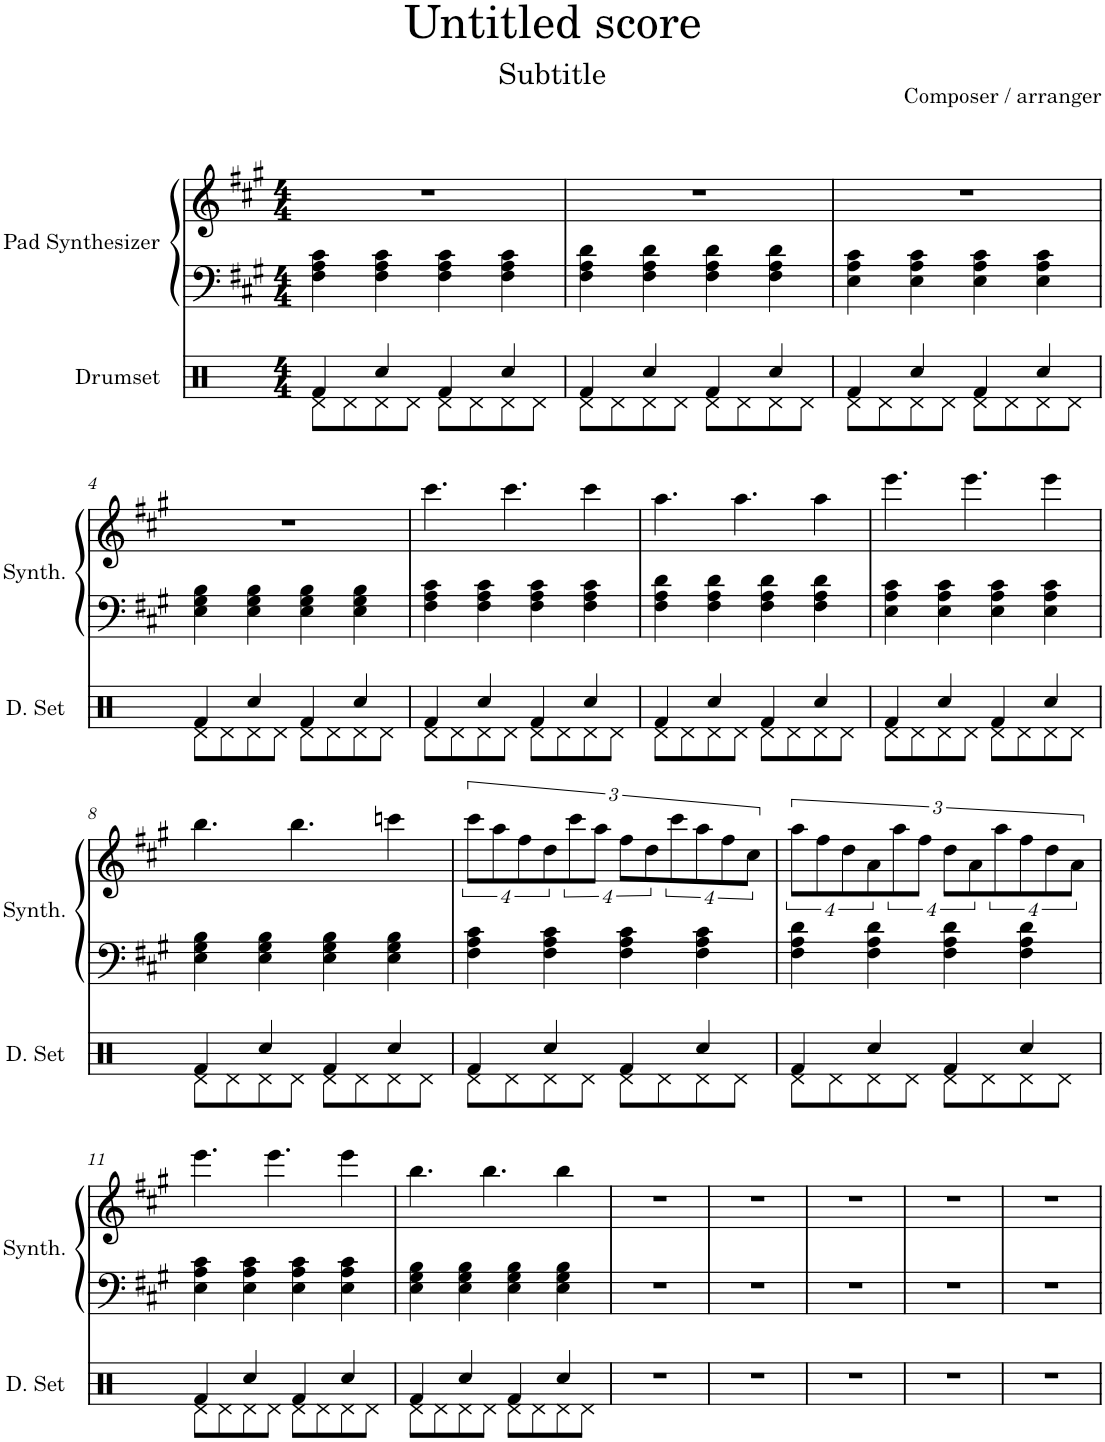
**kern	**kern	**kern
*part2	*part1	*part1
*staff3	*staff2	*staff1
*I"Drumset	*I"Pad Synthesizer	*
*I'D. Set	*I'Synth.	*
*clefX	*clefF4	*clefG2
*k[]	*k[f#c#g#]	*k[f#c#g#]
*M4/4	*M4/4	*M4/4
=1	=1	=1
*^	*	*
4Rf/	8Rd\L	4F#\ 4A\ 4c#\	1r
.	8Rd\	.	.
4Rcc/	8Rd\	4F#\ 4A\ 4c#\	.
.	8Rd\J	.	.
4Rf/	8Rd\L	4F#\ 4A\ 4c#\	.
.	8Rd\	.	.
4Rcc/	8Rd\	4F#\ 4A\ 4c#\	.
.	8Rd\J	.	.
=2	=2	=2	=2
4Rf/	8Rd\L	4F#\ 4A\ 4d\	1r
.	8Rd\	.	.
4Rcc/	8Rd\	4F#\ 4A\ 4d\	.
.	8Rd\J	.	.
4Rf/	8Rd\L	4F#\ 4A\ 4d\	.
.	8Rd\	.	.
4Rcc/	8Rd\	4F#\ 4A\ 4d\	.
.	8Rd\J	.	.
=3	=3	=3	=3
4Rf/	8Rd\L	4E\ 4A\ 4c#\	1r
.	8Rd\	.	.
4Rcc/	8Rd\	4E\ 4A\ 4c#\	.
.	8Rd\J	.	.
4Rf/	8Rd\L	4E\ 4A\ 4c#\	.
.	8Rd\	.	.
4Rcc/	8Rd\	4E\ 4A\ 4c#\	.
.	8Rd\J	.	.
!!LO:LB:g=z
=4	=4	=4	=4
4Rf/	8Rd\L	4E\ 4G#\ 4B\	1r
.	8Rd\	.	.
4Rcc/	8Rd\	4E\ 4G#\ 4B\	.
.	8Rd\J	.	.
4Rf/	8Rd\L	4E\ 4G#\ 4B\	.
.	8Rd\	.	.
4Rcc/	8Rd\	4E\ 4G#\ 4B\	.
.	8Rd\J	.	.
=5	=5	=5	=5
4Rf/	8Rd\L	4F#\ 4A\ 4c#\	4.ccc#\
.	8Rd\	.	.
4Rcc/	8Rd\	4F#\ 4A\ 4c#\	.
.	8Rd\J	.	4.ccc#\
4Rf/	8Rd\L	4F#\ 4A\ 4c#\	.
.	8Rd\	.	.
4Rcc/	8Rd\	4F#\ 4A\ 4c#\	4ccc#\
.	8Rd\J	.	.
=6	=6	=6	=6
4Rf/	8Rd\L	4F#\ 4A\ 4d\	4.aa\
.	8Rd\	.	.
4Rcc/	8Rd\	4F#\ 4A\ 4d\	.
.	8Rd\J	.	4.aa\
4Rf/	8Rd\L	4F#\ 4A\ 4d\	.
.	8Rd\	.	.
4Rcc/	8Rd\	4F#\ 4A\ 4d\	4aa\
.	8Rd\J	.	.
=7	=7	=7	=7
4Rf/	8Rd\L	4E\ 4A\ 4c#\	4.eee\
.	8Rd\	.	.
4Rcc/	8Rd\	4E\ 4A\ 4c#\	.
.	8Rd\J	.	4.eee\
4Rf/	8Rd\L	4E\ 4A\ 4c#\	.
.	8Rd\	.	.
4Rcc/	8Rd\	4E\ 4A\ 4c#\	4eee\
.	8Rd\J	.	.
!!LO:LB:g=z
=8	=8	=8	=8
4Rf/	8Rd\L	4E\ 4G#\ 4B\	4.bb\
.	8Rd\	.	.
4Rcc/	8Rd\	4E\ 4G#\ 4B\	.
.	8Rd\J	.	4.bb\
4Rf/	8Rd\L	4E\ 4G#\ 4B\	.
.	8Rd\	.	.
4Rcc/	8Rd\	4E\ 4G#\ 4B\	4cccn\
.	8Rd\J	.	.
=9	=9	=9	=9
4Rf/	8Rd\L	4F#\ 4A\ 4c#\	12ccc#\L
.	.	.	12aa\
.	8Rd\	.	.
.	.	.	12ff#\
4Rcc/	8Rd\	4F#\ 4A\ 4c#\	12dd\
.	.	.	12ccc#\
.	8Rd\J	.	.
.	.	.	12aa\J
4Rf/	8Rd\L	4F#\ 4A\ 4c#\	12ff#\L
.	.	.	12dd\
.	8Rd\	.	.
.	.	.	12ccc#\
4Rcc/	8Rd\	4F#\ 4A\ 4c#\	12aa\
.	.	.	12ff#\
.	8Rd\J	.	.
.	.	.	12cc#\J
=10	=10	=10	=10
4Rf/	8Rd\L	4F#\ 4A\ 4d\	12aa\L
.	.	.	12ff#\
.	8Rd\	.	.
.	.	.	12dd\
4Rcc/	8Rd\	4F#\ 4A\ 4d\	12a\
.	.	.	12aa\
.	8Rd\J	.	.
.	.	.	12ff#\J
4Rf/	8Rd\L	4F#\ 4A\ 4d\	12dd\L
.	.	.	12a\
.	8Rd\	.	.
.	.	.	12aa\
4Rcc/	8Rd\	4F#\ 4A\ 4d\	12ff#\
.	.	.	12dd\
.	8Rd\J	.	.
.	.	.	12a\J
!!LO:LB:g=z
=11	=11	=11	=11
4Rf/	8Rd\L	4E\ 4A\ 4c#\	4.eee\
.	8Rd\	.	.
4Rcc/	8Rd\	4E\ 4A\ 4c#\	.
.	8Rd\J	.	4.eee\
4Rf/	8Rd\L	4E\ 4A\ 4c#\	.
.	8Rd\	.	.
4Rcc/	8Rd\	4E\ 4A\ 4c#\	4eee\
.	8Rd\J	.	.
=12	=12	=12	=12
4Rf/	8Rd\L	4E\ 4G#\ 4B\	4.bb\
.	8Rd\	.	.
4Rcc/	8Rd\	4E\ 4G#\ 4B\	.
.	8Rd\J	.	4.bb\
4Rf/	8Rd\L	4E\ 4G#\ 4B\	.
.	8Rd\	.	.
4Rcc/	8Rd\	4E\ 4G#\ 4B\	4bb\
.	8Rd\J	.	.
*v	*v	*	*
=13	=13	=13
1r	1r	1r
=14	=14	=14
1r	1r	1r
=15	=15	=15
1r	1r	1r
=16	=16	=16
1r	1r	1r
=17	=17	=17
1r	1r	1r
=	=	=
*-	*-	*-
